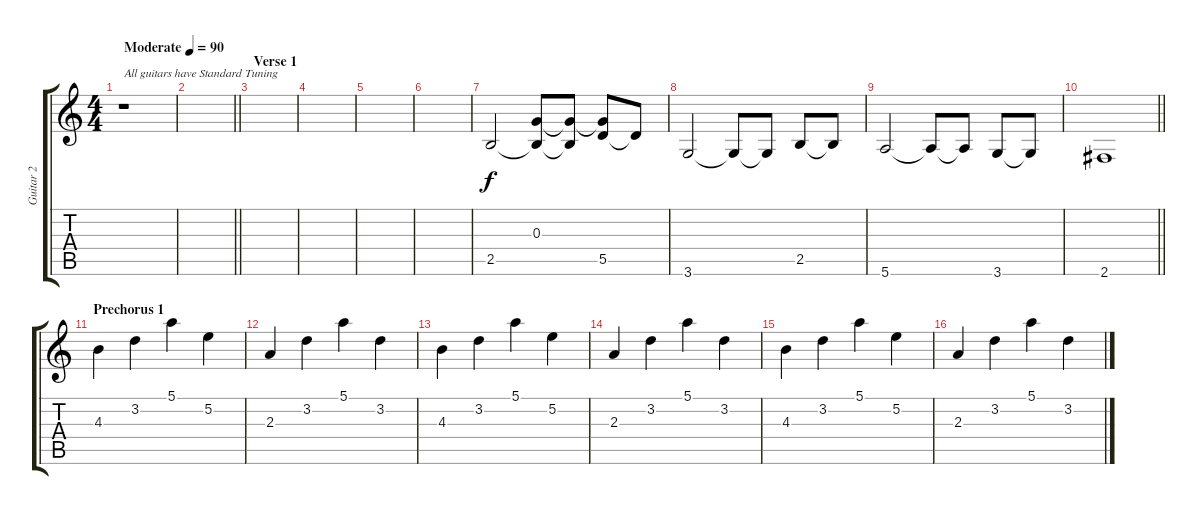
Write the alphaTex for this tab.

\track ("Guitar 2" "Guitar 2") {instrument distortionguitar}
\staff {score tabs}
\tuning (E4 B3 G3 D3 A2 E2) {hide}
\ts (4 4)
\tempo (90 "Moderate")
\clef g2
\ks c
r.1{txt "All guitars have Standard Tuning" dy f instrument distortionguitar} |
\barLineRight lightlight
|
\section ("" "Verse 1")
|
|
|
|
2.5.2 (0.3 2.5{t}).8 (0.3{t} 2.5{t}).8 (0.3{t} 5.5).8 5.5{t}.8 |
3.6.2 3.6{t}.8 3.6{t}.8 2.5.8 2.5{t}.8 |
5.6.2 5.6{t}.8 5.6{t}.8 3.6.8 3.6{t}.8 |
\barLineRight lightlight
2.6.1 |
\section ("" "Prechorus 1")
4.3.4{volume 6} 3.2.4 5.1.4 5.2.4 |
2.3.4 3.2.4 5.1.4 3.2.4 |
4.3.4 3.2.4 5.1.4 5.2.4 |
2.3.4 3.2.4 5.1.4 3.2.4 |
4.3.4 3.2.4 5.1.4 5.2.4 |
2.3.4 3.2.4 5.1.4 3.2.4
